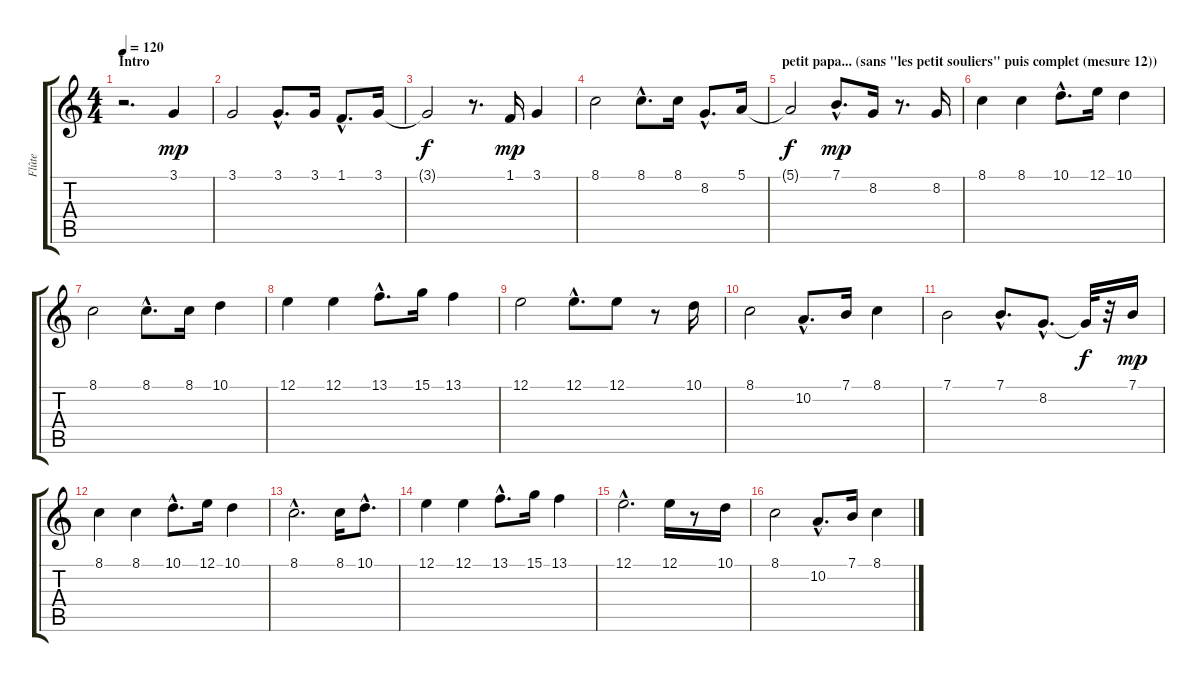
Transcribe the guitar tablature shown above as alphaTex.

\track ("Flûte" "Flûte") {instrument flute}
\staff {score tabs}
\tuning (E4 B3 G3 D3 A2 E2) {hide}
\ts (4 4)
\section ("" "Intro")
\tempo 120
\clef g2
\ks c
r.2{d dy mp instrument flute} 3.1.4 |
3.1.2 3.1{hac}.8{d} 3.1.16 1.1{hac}.8{d} 3.1.16 |
3.1{t}.2{dy f} r.8{d} 1.1.16{dy mp} 3.1.4 |
8.1.2 8.1{hac}.8{d} 8.1.16 8.2{hac}.8{d} 5.1.16 |
\section ("" "petit papa... (sans \"les petit souliers\" puis complet (mesure 12))")
5.1{t}.2{dy f} 7.1{hac}.8{d dy mp} 8.2.16 r.8{d} 8.2.16 |
8.1.4 8.1.4 10.1{hac}.8{d} 12.1.16 10.1.4 |
8.1.2 8.1{hac}.8{d} 8.1.16 10.1.4 |
12.1.4 12.1.4 13.1{hac}.8{d} 15.1.16 13.1.4 |
12.1.2 12.1{hac}.8{d} 12.1.8 r.8 10.1.16 |
8.1.2 10.2{hac}.8{d} 7.1.16 8.1.4 |
7.1.2 7.1{hac}.8{d} 8.2{hac}.8{d} 8.2{t}.32{dy f} r.32 7.1.16{dy mp} |
8.1.4 8.1.4 10.1{hac}.8{d} 12.1.16 10.1.4 |
8.1{hac}.2{d} 8.1.16 10.1{hac}.8{d} |
12.1.4 12.1.4 13.1{hac}.8{d} 15.1.16 13.1.4 |
12.1{hac}.2{d} 12.1.16 r.8 10.1.16 |
8.1.2 10.2{hac}.8{d} 7.1.16 8.1.4
